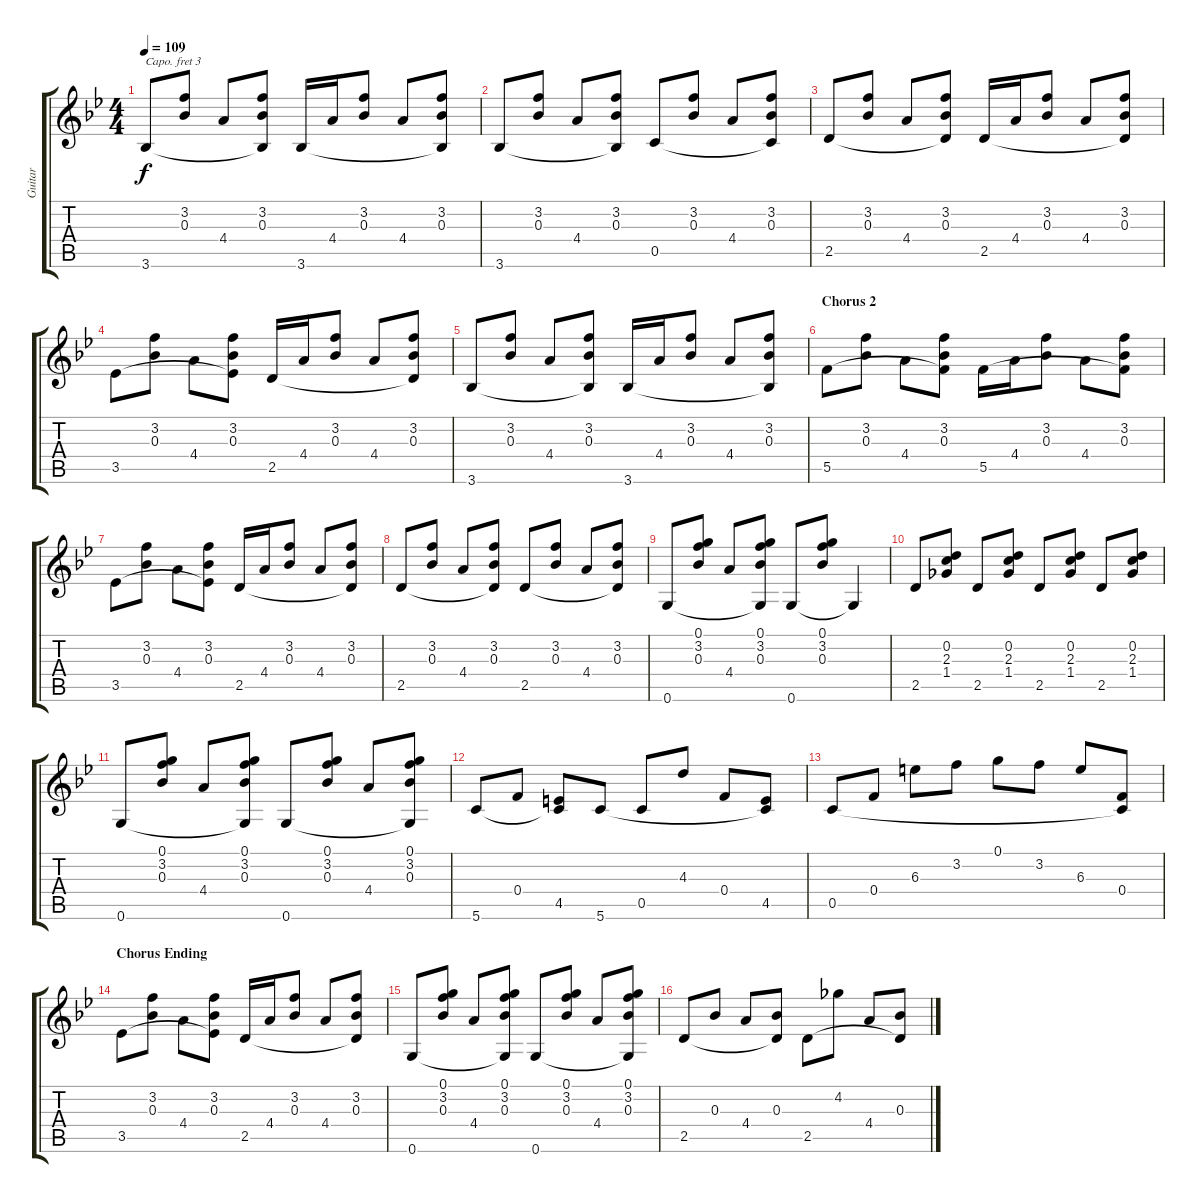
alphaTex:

\track ("Guitar" "Guitar") {instrument acousticguitarsteel}
\staff {score tabs}
\capo 3
\tuning (E4 B3 G3 D3 A2 E2) {hide}
\ts (4 4)
\tempo 109
\clef g2
\ks bb
3.6.8{dy f} (3.2 0.3).8 4.4.8 (3.2 0.3 3.6{t}).8 3.6.16 4.4.16 (3.2 0.3).8 4.4.8 (3.2 0.3 3.6{t}).8 |
3.6.8 (3.2 0.3).8 4.4.8 (3.2 0.3 3.6{t}).8 0.5.8 (3.2 0.3).8 4.4.8 (3.2 0.3 0.5{t}).8 |
2.5.8 (3.2 0.3).8 4.4.8 (3.2 0.3 2.5{t}).8 2.5.16 4.4.16 (3.2 0.3).8 4.4.8 (3.2 0.3 2.5{t}).8 |
3.5.8 (3.2 0.3).8 4.4.8 (3.2 0.3 3.5{t}).8 2.5.16 4.4.16 (3.2 0.3).8 4.4.8 (3.2 0.3 2.5{t}).8 |
3.6.8 (3.2 0.3).8 4.4.8 (3.2 0.3 3.6{t}).8 3.6.16 4.4.16 (3.2 0.3).8 4.4.8 (3.2 0.3 3.6{t}).8 |
\section ("" "Chorus 2")
5.5.8 (3.2 0.3).8 4.4.8 (3.2 0.3 5.5{t}).8 5.5.16 4.4.16 (3.2 0.3).8 4.4.8 (3.2 0.3 5.5{t}).8 |
3.5.8 (3.2 0.3).8 4.4.8 (3.2 0.3 3.5{t}).8 2.5.16 4.4.16 (3.2 0.3).8 4.4.8 (3.2 0.3 2.5{t}).8 |
2.5.8 (3.2 0.3).8 4.4.8 (3.2 0.3 2.5{t}).8 2.5.8 (3.2 0.3).8 4.4.8 (3.2 0.3 2.5{t}).8 |
0.6.8 (0.1 3.2 0.3).8 4.4.8 (0.1 3.2 0.3 0.6{t}).8 0.6.8 (0.1 3.2 0.3).8 0.6{t}.4 |
2.5.8 (0.2 2.3 1.4).8 2.5.8 (0.2 2.3 1.4).8 2.5.8 (0.2 2.3 1.4).8 2.5.8 (0.2 2.3 1.4).8 |
0.6.8 (0.1 3.2 0.3).8 4.4.8 (0.1 3.2 0.3 0.6{t}).8 0.6.8 (0.1 3.2 0.3).8 4.4.8 (0.1 3.2 0.3 0.6{t}).8 |
5.6.8 0.4.8 (4.5 5.6{t}).8 5.6.8 0.5.8 4.3.8 0.4.8 (4.5 5.6{t}).8 |
0.5.8 0.4.8 6.3.8 3.2.8 0.1.8 3.2.8 6.3.8 (0.4 0.5{t}).8 |
\section ("" "Chorus Ending")
3.5.8 (3.2 0.3).8 4.4.8 (3.2 0.3 3.5{t}).8 2.5.16 4.4.16 (3.2 0.3).8 4.4.8 (3.2 0.3 2.5{t}).8 |
0.6.8 (0.1 3.2 0.3).8 4.4.8 (0.1 3.2 0.3 0.6{t}).8 0.6.8 (0.1 3.2 0.3).8 4.4.8 (0.1 3.2 0.3 0.6{t}).8 |
2.5.8 0.3.8 4.4.8 (0.3 2.5{t}).8 2.5.8 4.2.8 4.4.8 (0.3 2.5{t}).8
